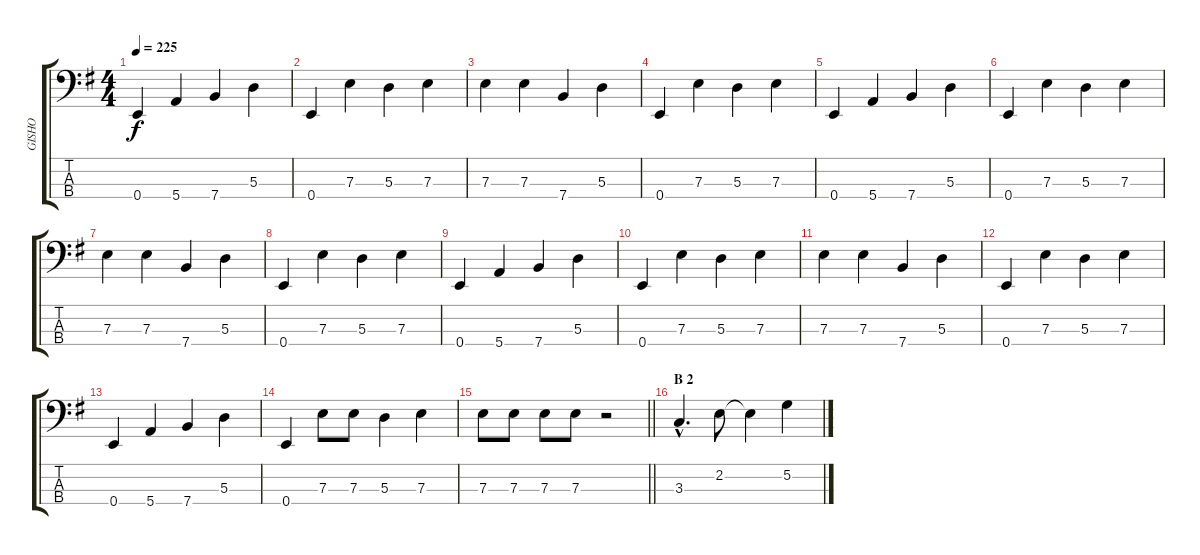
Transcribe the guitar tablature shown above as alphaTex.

\track ("GISHO" "GISHO") {instrument electricbasspick}
\staff {score tabs}
\tuning (G2 D2 A1 E1) {hide}
\ts (4 4)
\tempo 225
\clef f4
\ks g
0.4.4{dy f} 5.4.4 7.4.4 5.3.4 |
0.4.4 7.3.4 5.3.4 7.3.4 |
7.3.4 7.3.4 7.4.4 5.3.4 |
0.4.4 7.3.4 5.3.4 7.3.4 |
0.4.4 5.4.4 7.4.4 5.3.4 |
0.4.4 7.3.4 5.3.4 7.3.4 |
7.3.4 7.3.4 7.4.4 5.3.4 |
0.4.4 7.3.4 5.3.4 7.3.4 |
0.4.4 5.4.4 7.4.4 5.3.4 |
0.4.4 7.3.4 5.3.4 7.3.4 |
7.3.4 7.3.4 7.4.4 5.3.4 |
0.4.4 7.3.4 5.3.4 7.3.4 |
0.4.4 5.4.4 7.4.4 5.3.4 |
0.4.4 7.3.8 7.3.8 5.3.4 7.3.4 |
\barLineRight lightlight
7.3.8 7.3.8 7.3.8 7.3.8 r.2 |
\section ("" "B 2")
3.3{hac}.4{d} 2.2.8 2.2{t}.4 5.2.4
